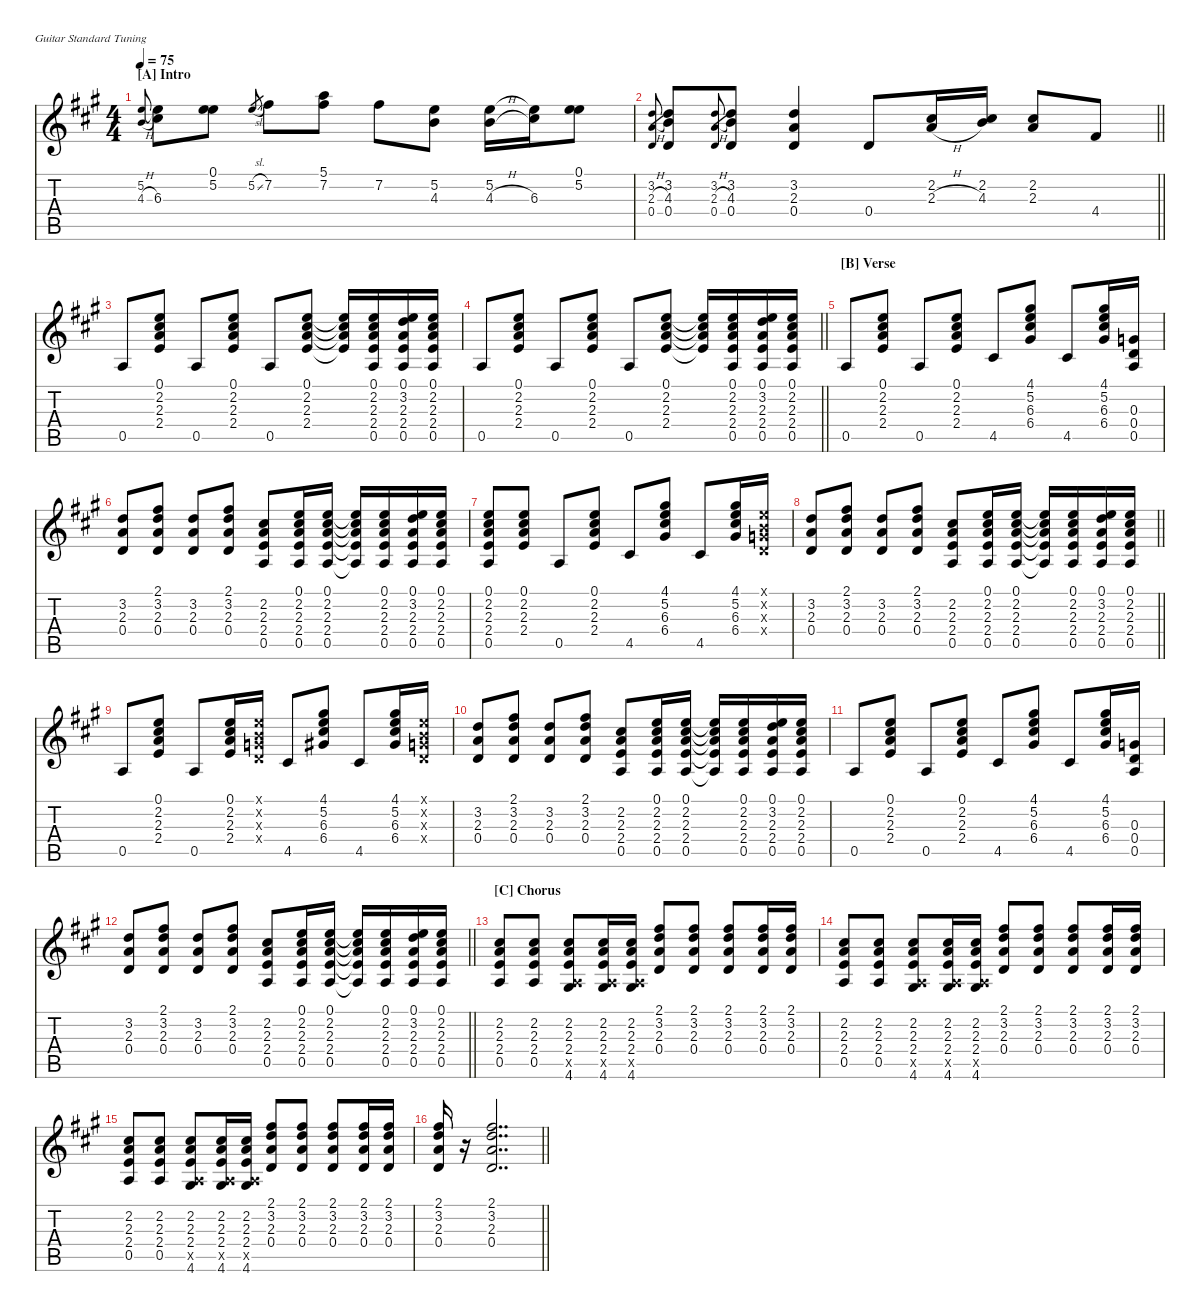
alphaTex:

\hideDynamics
\bracketExtendMode nobrackets
\singleTrackTrackNamePolicy hidden
\multiTrackTrackNamePolicy hidden
\otherSystemsTrackNameOrientation horizontal
\track ("Robbie Robertson" "E-Gt") {defaultSystemsLayout 4 instrument electricguitarclean}
\staff {score tabs}
\tuning (E4 B3 G3 D3 A2 E2)
\ts (4 4)
\beaming (8 2 2 2 2)
\section ("A" "Intro")
\tempo 75
\clef g2
\ks a
(4.3{h acc forcenatural} 5.2{acc forcenatural}).8{gr onbeat dy f instrument electricguitarclean beam Up} (6.3{acc #} 5.2{t acc forcenatural}).8{beam Down} (5.2{acc forcenatural} 0.1{acc forcenatural}).8{beam Down} 5.2{sl acc forcenatural}.8{gr beam Up} 7.2{acc #}.8{beam Down} (7.2{acc #} 5.1{acc forcenatural}).8{beam Down} 7.2{acc #}.8{beam Down} (4.3{acc forcenatural} 5.2{acc forcenatural}).8{beam Down} (4.3{h acc forcenatural} 5.2{acc forcenatural}).16{beam Down} (6.3{acc #} 5.2{t acc forcenatural}).16{beam Down} (5.2{acc forcenatural} 0.1{acc forcenatural}).8{beam Down} |
\barLineRight lightlight
(3.2{acc forcenatural} 2.3{h acc forcenatural} 0.4{acc forcenatural}).8{gr beam Up} (4.3{acc forcenatural} 0.4{acc forcenatural} 3.2{acc forcenatural}).8{beam Up} (2.3{h acc forcenatural} 3.2{acc forcenatural} 0.4{acc forcenatural}).8{gr beam Up} (3.2{acc forcenatural} 4.3{acc forcenatural} 0.4{acc forcenatural}).8{beam Up} (3.2{acc forcenatural} 2.3{acc forcenatural} 0.4{acc forcenatural}).4{beam Up} 0.4{acc forcenatural}.8{beam Up} (2.2{acc #} 2.3{h acc forcenatural}).16{beam Up} (2.2{acc #} 4.3{acc forcenatural}).16{beam Up} (2.2{acc #} 2.3{acc forcenatural}).8{beam Up} 4.4{acc #}.8{beam Up} |
0.5{acc forcenatural}.8{beam Up} (0.1{acc forcenatural} 2.2{acc #} 2.3{acc forcenatural} 2.4{acc forcenatural}).8{beam Up} 0.5{acc forcenatural}.8{beam Up} (0.1{acc forcenatural} 2.2{acc #} 2.3{acc forcenatural} 2.4{acc forcenatural}).8{beam Up} 0.5{acc forcenatural}.8{beam Up} (0.1{acc forcenatural} 2.2{acc #} 2.3{acc forcenatural} 2.4{acc forcenatural}).8{beam Up} (0.1{t acc forcenatural} 2.2{t acc #} 2.3{t acc forcenatural} 2.4{t acc forcenatural}).16{beam Up} (0.1{acc forcenatural} 2.2{acc #} 2.3{acc forcenatural} 2.4{acc forcenatural} 0.5{acc forcenatural}).16{beam Up} (0.1{acc forcenatural} 3.2{acc forcenatural} 2.3{acc forcenatural} 2.4{acc forcenatural} 0.5{acc forcenatural}).16{beam Up} (0.1{acc forcenatural} 2.2{acc #} 2.3{acc forcenatural} 2.4{acc forcenatural} 0.5{acc forcenatural}).16{beam Up} |
\barLineRight lightlight
0.5{acc forcenatural}.8{beam Up} (0.1{acc forcenatural} 2.2{acc #} 2.3{acc forcenatural} 2.4{acc forcenatural}).8{beam Up} 0.5{acc forcenatural}.8{beam Up} (0.1{acc forcenatural} 2.2{acc #} 2.3{acc forcenatural} 2.4{acc forcenatural}).8{beam Up} 0.5{acc forcenatural}.8{beam Up} (0.1{acc forcenatural} 2.2{acc #} 2.3{acc forcenatural} 2.4{acc forcenatural}).8{beam Up} (0.1{t acc forcenatural} 2.2{t acc #} 2.3{t acc forcenatural} 2.4{t acc forcenatural}).16{beam Up} (0.1{acc forcenatural} 2.2{acc #} 2.3{acc forcenatural} 2.4{acc forcenatural} 0.5{acc forcenatural}).16{beam Up} (0.1{acc forcenatural} 3.2{acc forcenatural} 2.3{acc forcenatural} 2.4{acc forcenatural} 0.5{acc forcenatural}).16{beam Up} (0.1{acc forcenatural} 2.2{acc #} 2.3{acc forcenatural} 2.4{acc forcenatural} 0.5{acc forcenatural}).16{beam Up} |
\section ("B" "Verse")
0.5{acc forcenatural}.8{beam Up} (0.1{acc forcenatural} 2.2{acc #} 2.3{acc forcenatural} 2.4{acc forcenatural}).8{beam Up} 0.5{acc forcenatural}.8{beam Up} (0.1{acc forcenatural} 2.2{acc #} 2.3{acc forcenatural} 2.4{acc forcenatural}).8{beam Up} 4.5{acc #}.8{beam Up} (4.1{acc #} 5.2{acc forcenatural} 6.3{acc #} 6.4{acc #}).8{beam Up} 4.5{acc #}.8{beam Up} (4.1{acc #} 5.2{acc forcenatural} 6.3{acc #} 6.4{acc #}).16{beam Up} (0.3{acc forcenatural} 0.4{acc forcenatural} 0.5{acc forcenatural}).16{beam Up} |
(3.2{acc forcenatural} 2.3{acc forcenatural} 0.4{acc forcenatural}).8{beam Up} (2.1{acc #} 3.2{acc forcenatural} 2.3{acc forcenatural} 0.4{acc forcenatural}).8{beam Up} (3.2{acc forcenatural} 2.3{acc forcenatural} 0.4{acc forcenatural}).8{beam Up} (2.1{acc #} 3.2{acc forcenatural} 2.3{acc forcenatural} 0.4{acc forcenatural}).8{beam Up} (2.2{acc #} 2.3{acc forcenatural} 2.4{acc forcenatural} 0.5{acc forcenatural}).8{beam Up} (0.1{acc forcenatural} 2.2{acc #} 2.3{acc forcenatural} 2.4{acc forcenatural} 0.5{acc forcenatural}).16{beam Up} (0.1{acc forcenatural} 2.2{acc #} 2.3{acc forcenatural} 2.4{acc forcenatural} 0.5{acc forcenatural}).16{beam Up} (0.1{t acc forcenatural} 2.2{t acc #} 2.3{t acc forcenatural} 2.4{t acc forcenatural} 0.5{t acc forcenatural}).16{beam Up} (0.1{acc forcenatural} 2.2{acc #} 2.3{acc forcenatural} 2.4{acc forcenatural} 0.5{acc forcenatural}).16{beam Up} (0.1{acc forcenatural} 3.2{acc forcenatural} 2.3{acc forcenatural} 2.4{acc forcenatural} 0.5{acc forcenatural}).16{beam Up} (0.1{acc forcenatural} 2.2{acc #} 2.3{acc forcenatural} 2.4{acc forcenatural} 0.5{acc forcenatural}).16{beam Up} |
(0.1{acc forcenatural} 2.2{acc #} 2.3{acc forcenatural} 2.4{acc forcenatural} 0.5{acc forcenatural}).8{beam Up} (0.1{acc forcenatural} 2.2{acc #} 2.3{acc forcenatural} 2.4{acc forcenatural}).8{beam Up} 0.5{acc forcenatural}.8{beam Up} (0.1{acc forcenatural} 2.2{acc #} 2.3{acc forcenatural} 2.4{acc forcenatural}).8{beam Up} 4.5{acc #}.8{beam Up} (4.1{acc #} 5.2{acc forcenatural} 6.3{acc #} 6.4{acc #}).8{beam Up} 4.5{acc #}.8{beam Up} (4.1{acc #} 5.2{acc forcenatural} 6.3{acc #} 6.4{acc #}).16{beam Up} (0.1{x acc forcenatural} 0.2{x acc forcenatural} 0.3{x acc forcenatural} 0.4{x acc forcenatural}).16{beam Up} |
\barLineRight lightlight
(3.2{acc forcenatural} 2.3{acc forcenatural} 0.4{acc forcenatural}).8{beam Up} (2.1{acc #} 3.2{acc forcenatural} 2.3{acc forcenatural} 0.4{acc forcenatural}).8{beam Up} (3.2{acc forcenatural} 2.3{acc forcenatural} 0.4{acc forcenatural}).8{beam Up} (2.1{acc #} 3.2{acc forcenatural} 2.3{acc forcenatural} 0.4{acc forcenatural}).8{beam Up} (2.2{acc #} 2.3{acc forcenatural} 2.4{acc forcenatural} 0.5{acc forcenatural}).8{beam Up} (0.1{acc forcenatural} 2.2{acc #} 2.3{acc forcenatural} 2.4{acc forcenatural} 0.5{acc forcenatural}).16{beam Up} (0.1{acc forcenatural} 2.2{acc #} 2.3{acc forcenatural} 2.4{acc forcenatural} 0.5{acc forcenatural}).16{beam Up} (0.1{t acc forcenatural} 2.2{t acc #} 2.3{t acc forcenatural} 2.4{t acc forcenatural} 0.5{t acc forcenatural}).16{beam Up} (0.1{acc forcenatural} 2.2{acc #} 2.3{acc forcenatural} 2.4{acc forcenatural} 0.5{acc forcenatural}).16{beam Up} (0.1{acc forcenatural} 3.2{acc forcenatural} 2.3{acc forcenatural} 2.4{acc forcenatural} 0.5{acc forcenatural}).16{beam Up} (0.1{acc forcenatural} 2.2{acc #} 2.3{acc forcenatural} 2.4{acc forcenatural} 0.5{acc forcenatural}).16{beam Up} |
0.5{acc forcenatural}.8{beam Up} (0.1{acc forcenatural} 2.2{acc #} 2.3{acc forcenatural} 2.4{acc forcenatural}).8{beam Up} 0.5{acc forcenatural}.8{beam Up} (0.1{acc forcenatural} 2.2{acc #} 2.3{acc forcenatural} 2.4{acc forcenatural}).16{beam Up} (0.1{x acc forcenatural} 0.2{x acc forcenatural} 0.3{x acc forcenatural} 0.4{x acc forcenatural}).16{beam Up} 4.5{acc #}.8{beam Up} (4.1{acc #} 5.2{acc forcenatural} 6.3{acc #} 6.4{acc #}).8{beam Up} 4.5{acc #}.8{beam Up} (4.1{acc #} 5.2{acc forcenatural} 6.3{acc #} 6.4{acc #}).16{beam Up} (0.1{x acc forcenatural} 0.2{x acc forcenatural} 0.3{x acc forcenatural} 0.4{x acc forcenatural}).16{beam Up} |
(3.2{acc forcenatural} 2.3{acc forcenatural} 0.4{acc forcenatural}).8{beam Up} (2.1{acc #} 3.2{acc forcenatural} 2.3{acc forcenatural} 0.4{acc forcenatural}).8{beam Up} (3.2{acc forcenatural} 2.3{acc forcenatural} 0.4{acc forcenatural}).8{beam Up} (2.1{acc #} 3.2{acc forcenatural} 2.3{acc forcenatural} 0.4{acc forcenatural}).8{beam Up} (2.2{acc #} 2.3{acc forcenatural} 2.4{acc forcenatural} 0.5{acc forcenatural}).8{beam Up} (0.1{acc forcenatural} 2.2{acc #} 2.3{acc forcenatural} 2.4{acc forcenatural} 0.5{acc forcenatural}).16{beam Up} (0.1{acc forcenatural} 2.2{acc #} 2.3{acc forcenatural} 2.4{acc forcenatural} 0.5{acc forcenatural}).16{beam Up} (0.1{t acc forcenatural} 2.2{t acc #} 2.3{t acc forcenatural} 2.4{t acc forcenatural} 0.5{t acc forcenatural}).16{beam Up} (0.1{acc forcenatural} 2.2{acc #} 2.3{acc forcenatural} 2.4{acc forcenatural} 0.5{acc forcenatural}).16{beam Up} (0.1{acc forcenatural} 3.2{acc forcenatural} 2.3{acc forcenatural} 2.4{acc forcenatural} 0.5{acc forcenatural}).16{beam Up} (0.1{acc forcenatural} 2.2{acc #} 2.3{acc forcenatural} 2.4{acc forcenatural} 0.5{acc forcenatural}).16{beam Up} |
0.5{acc forcenatural}.8{beam Up} (0.1{acc forcenatural} 2.2{acc #} 2.3{acc forcenatural} 2.4{acc forcenatural}).8{beam Up} 0.5{acc forcenatural}.8{beam Up} (0.1{acc forcenatural} 2.2{acc #} 2.3{acc forcenatural} 2.4{acc forcenatural}).8{beam Up} 4.5{acc #}.8{beam Up} (4.1{acc #} 5.2{acc forcenatural} 6.3{acc #} 6.4{acc #}).8{beam Up} 4.5{acc #}.8{beam Up} (4.1{acc #} 5.2{acc forcenatural} 6.3{acc #} 6.4{acc #}).16{beam Up} (0.3{acc forcenatural} 0.4{acc forcenatural} 0.5{acc forcenatural}).16{beam Up} |
\barLineRight lightlight
(3.2{acc forcenatural} 2.3{acc forcenatural} 0.4{acc forcenatural}).8{beam Up} (2.1{acc #} 3.2{acc forcenatural} 2.3{acc forcenatural} 0.4{acc forcenatural}).8{beam Up} (3.2{acc forcenatural} 2.3{acc forcenatural} 0.4{acc forcenatural}).8{beam Up} (2.1{acc #} 3.2{acc forcenatural} 2.3{acc forcenatural} 0.4{acc forcenatural}).8{beam Up} (2.2{acc #} 2.3{acc forcenatural} 2.4{acc forcenatural} 0.5{acc forcenatural}).8{beam Up} (0.1{acc forcenatural} 2.2{acc #} 2.3{acc forcenatural} 2.4{acc forcenatural} 0.5{acc forcenatural}).16{beam Up} (0.1{acc forcenatural} 2.2{acc #} 2.3{acc forcenatural} 2.4{acc forcenatural} 0.5{acc forcenatural}).16{beam Up} (0.1{t acc forcenatural} 2.2{t acc #} 2.3{t acc forcenatural} 2.4{t acc forcenatural} 0.5{t acc forcenatural}).16{beam Up} (0.1{acc forcenatural} 2.2{acc #} 2.3{acc forcenatural} 2.4{acc forcenatural} 0.5{acc forcenatural}).16{beam Up} (0.1{acc forcenatural} 3.2{acc forcenatural} 2.3{acc forcenatural} 2.4{acc forcenatural} 0.5{acc forcenatural}).16{beam Up} (0.1{acc forcenatural} 2.2{acc #} 2.3{acc forcenatural} 2.4{acc forcenatural} 0.5{acc forcenatural}).16{beam Up} |
\section ("C" "Chorus")
(2.2{acc #} 2.3{acc forcenatural} 2.4{acc forcenatural} 0.5{acc forcenatural}).8{beam Up} (2.2{acc #} 2.3{acc forcenatural} 2.4{acc forcenatural} 0.5{acc forcenatural}).8{beam Up} (2.2{acc #} 2.3{acc forcenatural} 2.4{acc forcenatural} 0.5{x acc forcenatural} 4.6{acc #}).8{beam Up} (2.2{acc #} 2.3{acc forcenatural} 2.4{acc forcenatural} 0.5{x acc forcenatural} 4.6{acc #}).16{beam Up} (2.2{acc #} 2.3{acc forcenatural} 2.4{acc forcenatural} 0.5{x acc forcenatural} 4.6{acc #}).16{beam Up} (2.1{acc #} 3.2{acc forcenatural} 2.3{acc forcenatural} 0.4{acc forcenatural}).8{beam Up} (2.1{acc #} 3.2{acc forcenatural} 2.3{acc forcenatural} 0.4{acc forcenatural}).8{beam Up} (2.1{acc #} 3.2{acc forcenatural} 2.3{acc forcenatural} 0.4{acc forcenatural}).8{beam Up} (2.1{acc #} 3.2{acc forcenatural} 2.3{acc forcenatural} 0.4{acc forcenatural}).16{beam Up} (2.1{acc #} 3.2{acc forcenatural} 2.3{acc forcenatural} 0.4{acc forcenatural}).16{beam Up} |
(2.2{acc #} 2.3{acc forcenatural} 2.4{acc forcenatural} 0.5{acc forcenatural}).8{beam Up} (2.2{acc #} 2.3{acc forcenatural} 2.4{acc forcenatural} 0.5{acc forcenatural}).8{beam Up} (2.2{acc #} 2.3{acc forcenatural} 2.4{acc forcenatural} 0.5{x acc forcenatural} 4.6{acc #}).8{beam Up} (2.2{acc #} 2.3{acc forcenatural} 2.4{acc forcenatural} 0.5{x acc forcenatural} 4.6{acc #}).16{beam Up} (2.2{acc #} 2.3{acc forcenatural} 2.4{acc forcenatural} 0.5{x acc forcenatural} 4.6{acc #}).16{beam Up} (2.1{acc #} 3.2{acc forcenatural} 2.3{acc forcenatural} 0.4{acc forcenatural}).8{beam Up} (2.1{acc #} 3.2{acc forcenatural} 2.3{acc forcenatural} 0.4{acc forcenatural}).8{beam Up} (2.1{acc #} 3.2{acc forcenatural} 2.3{acc forcenatural} 0.4{acc forcenatural}).8{beam Up} (2.1{acc #} 3.2{acc forcenatural} 2.3{acc forcenatural} 0.4{acc forcenatural}).16{beam Up} (2.1{acc #} 3.2{acc forcenatural} 2.3{acc forcenatural} 0.4{acc forcenatural}).16{beam Up} |
(2.2{acc #} 2.3{acc forcenatural} 2.4{acc forcenatural} 0.5{acc forcenatural}).8{beam Up} (2.2{acc #} 2.3{acc forcenatural} 2.4{acc forcenatural} 0.5{acc forcenatural}).8{beam Up} (2.2{acc #} 2.3{acc forcenatural} 2.4{acc forcenatural} 0.5{x acc forcenatural} 4.6{acc #}).8{beam Up} (2.2{acc #} 2.3{acc forcenatural} 2.4{acc forcenatural} 0.5{x acc forcenatural} 4.6{acc #}).16{beam Up} (2.2{acc #} 2.3{acc forcenatural} 2.4{acc forcenatural} 0.5{x acc forcenatural} 4.6{acc #}).16{beam Up} (2.1{acc #} 3.2{acc forcenatural} 2.3{acc forcenatural} 0.4{acc forcenatural}).8{beam Up} (2.1{acc #} 3.2{acc forcenatural} 2.3{acc forcenatural} 0.4{acc forcenatural}).8{beam Up} (2.1{acc #} 3.2{acc forcenatural} 2.3{acc forcenatural} 0.4{acc forcenatural}).8{beam Up} (2.1{acc #} 3.2{acc forcenatural} 2.3{acc forcenatural} 0.4{acc forcenatural}).16{beam Up} (2.1{acc #} 3.2{acc forcenatural} 2.3{acc forcenatural} 0.4{acc forcenatural}).16{beam Up} |
\barLineRight lightlight
(3.2{acc forcenatural} 2.3{acc forcenatural} 0.4{acc forcenatural} 2.1{acc #}).16{beam Up} r.16{beam Up} (3.2{acc forcenatural} 2.3{acc forcenatural} 0.4{acc forcenatural} 2.1{acc #}).2{dd beam Up}
